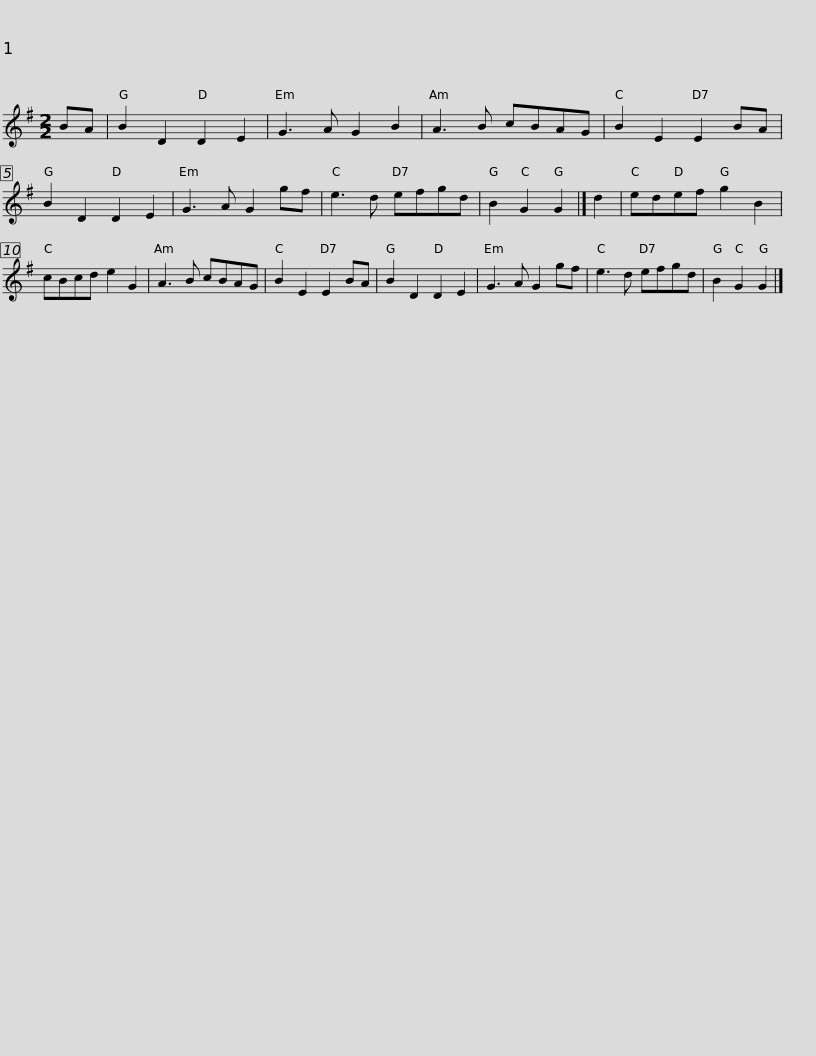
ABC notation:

X:1
L:1/8
M:2/2
I:linebreak $
K:G
V:1 treble
V:1
 BA | B2 D2 D2 E2 | G3 A G2 B2 | A3 B cBAG | B2 E2 E2 BA | %5
 B2 D2 D2 E2 | G3 A G2 gf | e3 d efgd |$ B2 G2 G2 |] d2 | %10
 edef g2 B2 | cBcd e2 G2 | A3 B cBAG | B2 E2 E2 BA | B2 D2 D2 E2 | %15
 G3 A G2 gf |$ e3 d efgd | B2 G2 G2 |] %18
